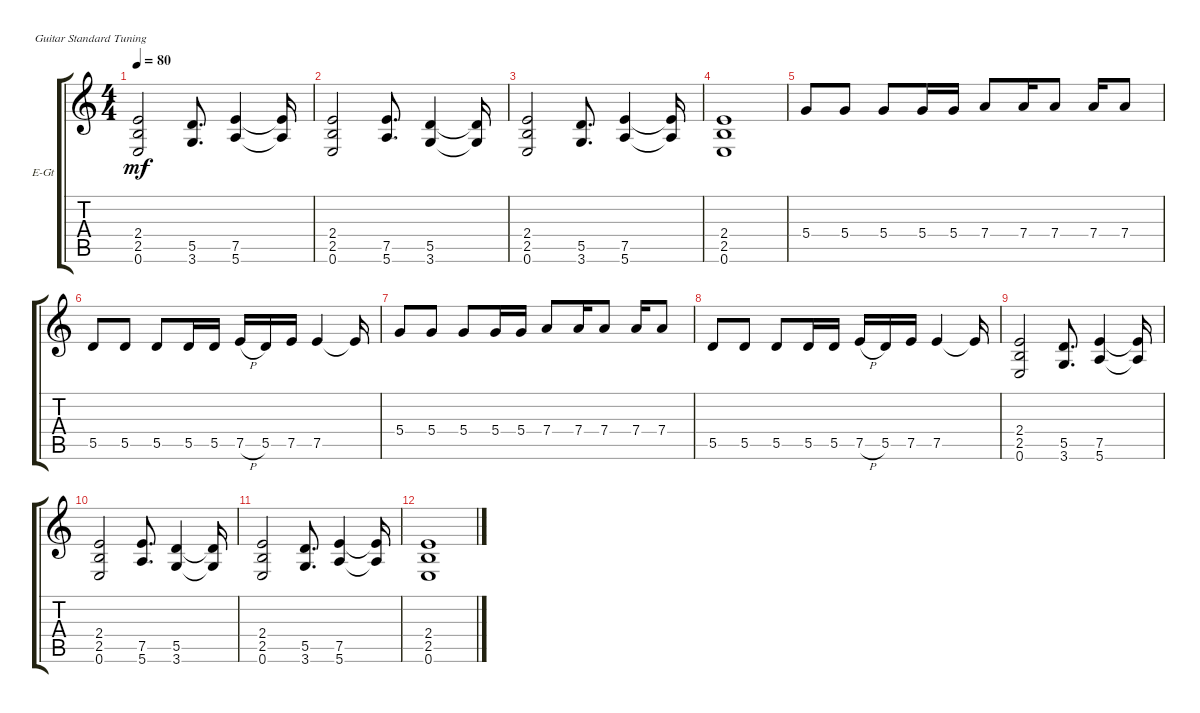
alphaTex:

\defaultSystemsLayout 4
\bracketExtendMode groupsimilarinstruments
\firstSystemTrackNameOrientation horizontal
\otherSystemsTrackNameOrientation horizontal
\track ("Ритм" "E-Gt") {instrument distortionguitar}
\staff {score tabs}
\tuning (E4 B3 G3 D3 A2 E2)
\ts (4 4)
\tempo 80
\clef g2
\ks c
(2.5 2.4 0.6).2{dy mf} (3.6 5.5).8{d} (5.6 7.5).4 (5.6{t} 7.5{t}).16 |
(2.5 2.4 0.6).2 (5.6 7.5).8{d} (3.6 5.5).4 (3.6{t} 5.5{t}).16 |
(2.5 2.4 0.6).2 (3.6 5.5).8{d} (5.6 7.5).4 (5.6{t} 7.5{t}).16 |
(2.5 2.4 0.6).1 |
5.4.8 5.4.8 5.4.8 5.4.16 5.4.16 7.4.8 7.4.16 7.4.8 7.4.16 7.4.8 |
5.5.8 5.5.8 5.5.8 5.5.16 5.5.16 7.5{h}.16 5.5.16 7.5.16 7.5.4 7.5{t}.16 |
5.4.8 5.4.8 5.4.8 5.4.16 5.4.16 7.4.8 7.4.16 7.4.8 7.4.16 7.4.8 |
5.5.8 5.5.8 5.5.8 5.5.16 5.5.16 7.5{h}.16 5.5.16 7.5.16 7.5.4 7.5{t}.16 |
(2.5 2.4 0.6).2 (3.6 5.5).8{d} (5.6 7.5).4 (5.6{t} 7.5{t}).16 |
(2.5 2.4 0.6).2 (5.6 7.5).8{d} (3.6 5.5).4 (3.6{t} 5.5{t}).16 |
(2.5 2.4 0.6).2 (3.6 5.5).8{d} (5.6 7.5).4 (5.6{t} 7.5{t}).16 |
(2.5 2.4 0.6).1
